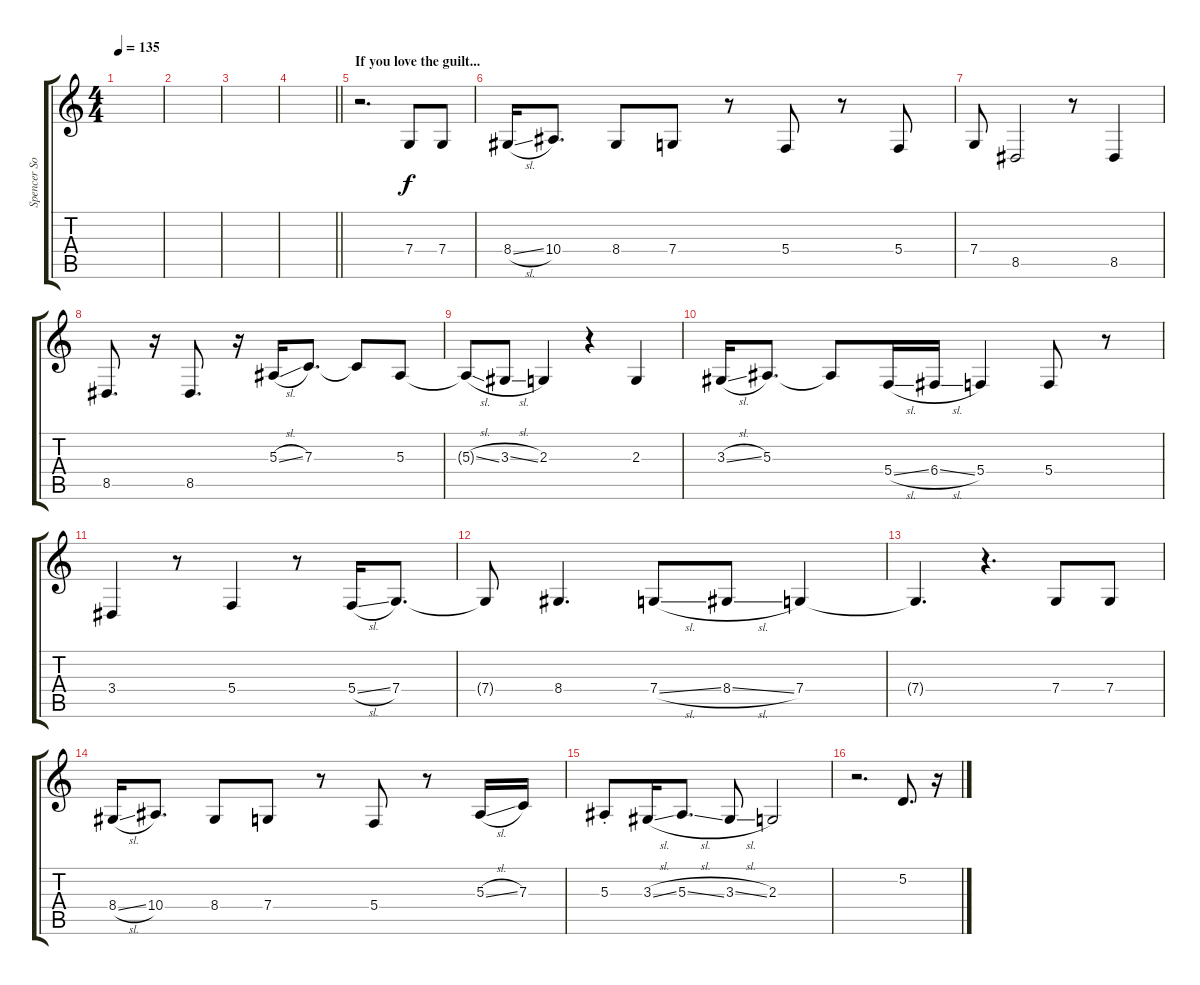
\track ("Spencer Sotelo - Vocals" "Spencer So") {instrument flute}
\staff {score tabs}
\tuning (D4 A3 F3 C3 G2 C2) {hide}
\ts (4 4)
\tempo 135
\clef g2
\ks c
|
|
|
\barLineRight lightlight
|
\section ("" "If you love the guilt...")
r.2{d} 7.4.8{volume 14} 7.4.8 |
8.4{sl}.16 10.4.8{d} 8.4.8 7.4.8 r.8 5.4.8 r.8 5.4.8 |
7.4.8 8.5.2 r.8 8.5.4 |
8.5.8{d} r.16 8.5.8{d} r.16 5.3{sl}.16 7.3.8{d} 7.3{t}.8 5.3.8 |
5.3{sl t}.8 3.3{sl}.8 2.3.4 r.4 2.3.4 |
3.3{sl}.16 5.3.8{d} 5.3{t}.8 5.4{sl}.16 6.4{sl}.16 5.4.4 5.4.8 r.8 |
3.4.4 r.8 5.4.4 r.8 5.4{sl}.16 7.4.8{d} |
7.4{t}.8 8.4.4{d} 7.4{sl}.8 8.4{sl}.8 7.4.4 |
7.4{t}.4{d} r.4{d} 7.4.8 7.4.8 |
8.4{sl}.16 10.4.8{d} 8.4.8 7.4.8 r.8 5.4.8 r.8 5.3{sl}.16 7.3.16 |
5.3{st}.8 3.3{sl}.16 5.3{sl}.8{d} 3.3{sl}.8 2.3.2 |
r.2{d} 5.2.8{d} r.16
